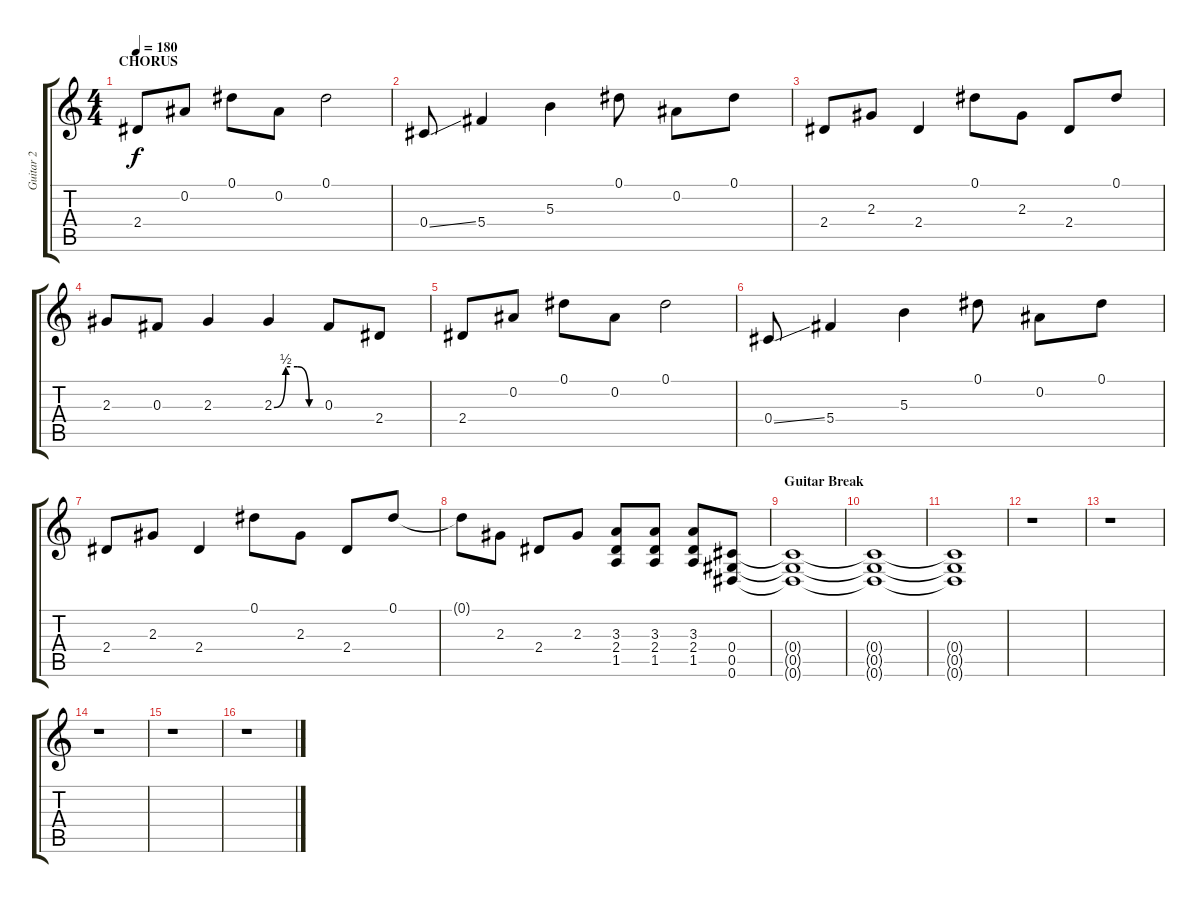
\track ("Guitar 2" "Guitar 2") {instrument distortionguitar}
\staff {score tabs}
\tuning (Eb4 Bb3 Gb3 Db3 Ab2 Eb2) {hide}
\ts (4 4)
\section ("" "CHORUS")
\tempo 180
\clef g2
\ks c
2.4.8{dy f} 0.2.8 0.1.8 0.2.8 0.1.2 |
0.4{ss}.8 5.4.4 5.3.4 0.1.8 0.2.8 0.1.8 |
2.4.8 2.3.8 2.4.4 0.1.8 2.3.8 2.4.8 0.1.8 |
2.3.8 0.3.8 2.3.4 2.3{be (custom 0 0 15 2 30 2 45 0 60 0)}.4 0.3.8 2.4.8 |
2.4.8 0.2.8 0.1.8 0.2.8 0.1.2 |
0.4{ss}.8 5.4.4 5.3.4 0.1.8 0.2.8 0.1.8 |
2.4.8 2.3.8 2.4.4 0.1.8 2.3.8 2.4.8 0.1.8 |
0.1{t}.8 2.3.8 2.4.8 2.3.8 (3.3 2.4 1.5).8 (3.3 2.4 1.5).8 (3.3 2.4 1.5).8 (0.4 0.5 0.6).8 |
\section ("" "Guitar Break")
(0.4{t} 0.5{t} 0.6{t}).1 |
(0.4{t} 0.5{t} 0.6{t}).1{volume 0} |
(0.4{t} 0.5{t} 0.6{t}).1 |
r.1 |
r.1 |
r.1 |
r.1 |
r.1
